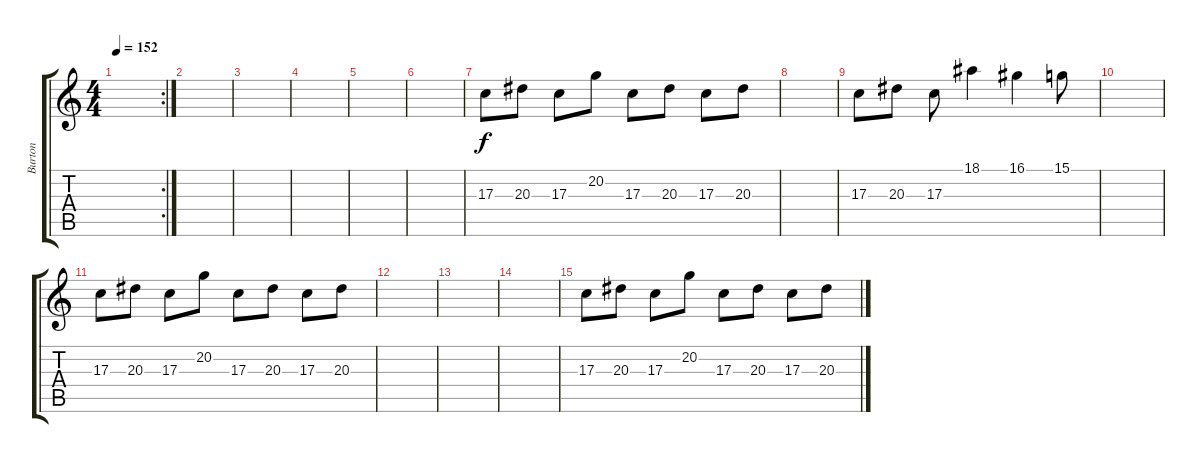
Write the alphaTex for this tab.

\track ("Burton" "Burton") {instrument pad1newage}
\staff {score tabs}
\tuning (E4 B3 G3 D3 A2 E2) {hide}
\rc 2
\ts (4 4)
\tempo 152
\clef g2
\ks c
|
|
|
|
|
|
17.3.8 20.3.8 17.3.8 20.2.8 17.3.8{volume 10} 20.3.8 17.3.8 20.3.8 |
|
17.3.8 20.3.8 17.3.8 18.1.4 16.1.4 15.1.8 |
|
17.3.8 20.3.8 17.3.8 20.2.8 17.3.8{volume 10} 20.3.8 17.3.8 20.3.8 |
|
|
|
17.3.8 20.3.8 17.3.8 20.2.8 17.3.8{volume 10} 20.3.8 17.3.8 20.3.8
